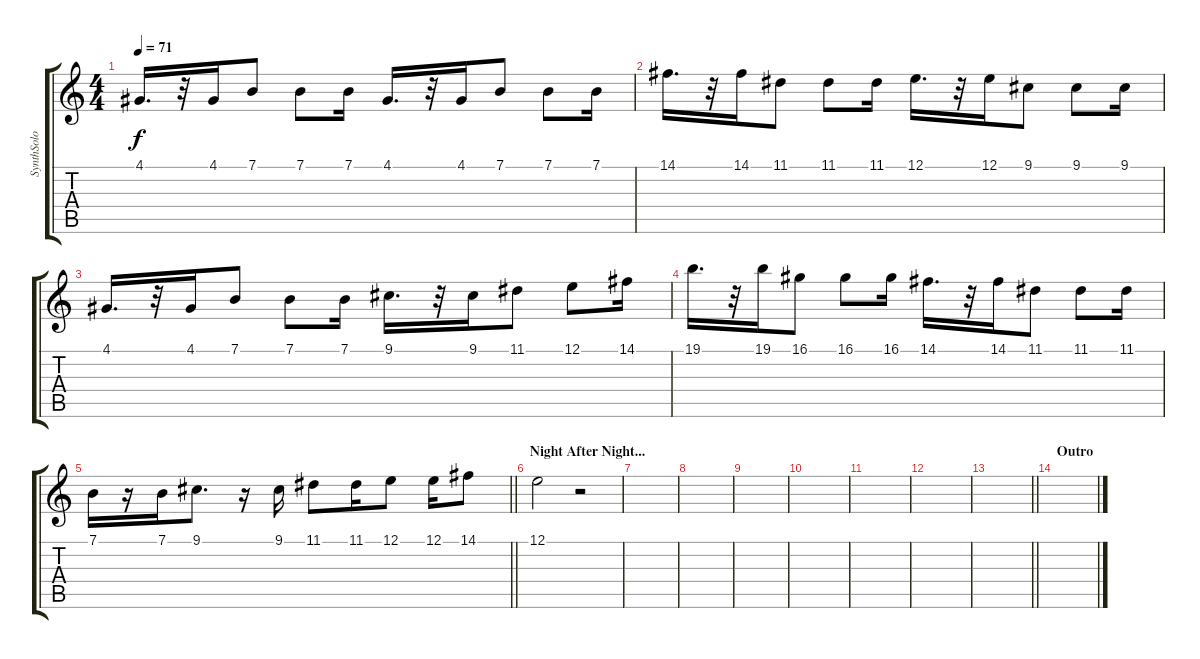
\track ("SynthSolo" "SynthSolo") {instrument lead2sawtooth}
\staff {score tabs}
\tuning (E4 B3 G3 D3 A2 E2) {hide}
\ts (4 4)
\tempo 71
\clef g2
\ks c
4.1.16{d dy f} r.32 4.1.16 7.1.8 7.1.8 7.1.16 4.1.16{d} r.32 4.1.16 7.1.8 7.1.8 7.1.16 |
14.1.16{d} r.32 14.1.16 11.1.8 11.1.8 11.1.16 12.1.16{d} r.32 12.1.16 9.1.8 9.1.8 9.1.16 |
4.1.16{d} r.32 4.1.16 7.1.8 7.1.8 7.1.16 9.1.16{d} r.32 9.1.16 11.1.8 12.1.8 14.1.16 |
19.1.16{d} r.32 19.1.16 16.1.8 16.1.8 16.1.16 14.1.16{d} r.32 14.1.16 11.1.8 11.1.8 11.1.16 |
\barLineRight lightlight
7.1.16 r.16 7.1.16 9.1.8{d} r.16 9.1.16 11.1.8 11.1.16 12.1.8 12.1.16 14.1.8 |
\section ("" "Night After Night...")
12.1.2 r.2 |
|
|
|
|
|
|
\barLineRight lightlight
|
\section ("" "Outro")
